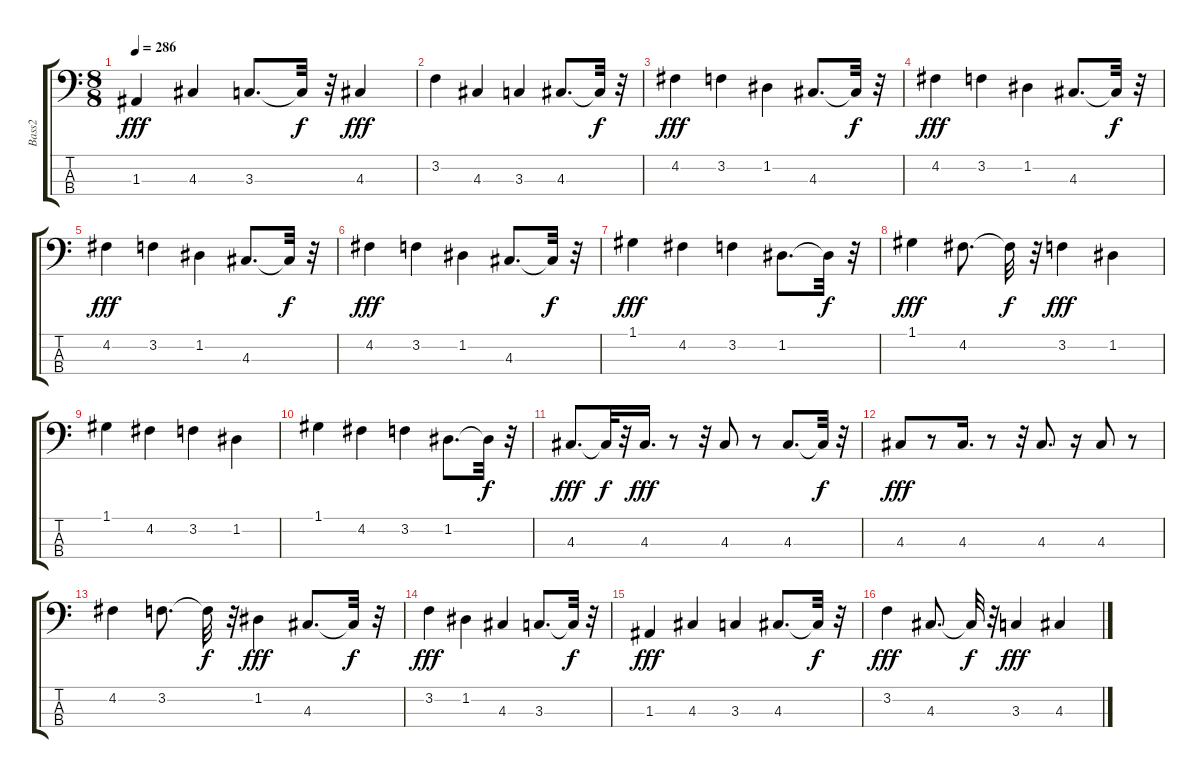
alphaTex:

\track ("Bass2" "Bass2") {instrument electricbasspick}
\staff {score tabs}
\tuning (G2 D2 A1 E1) {hide}
\ts (8 8)
\tempo 286
\clef f4
\ks c
1.3.4{dy fff} 4.3.4 3.3.8{d} 3.3{t}.32{dy f} r.32 4.3.4{dy fff} |
3.2.4 4.3.4 3.3.4 4.3.8{d} 4.3{t}.32{dy f} r.32 |
4.2.4{dy fff} 3.2.4 1.2.4 4.3.8{d} 4.3{t}.32{dy f} r.32 |
4.2.4{dy fff} 3.2.4 1.2.4 4.3.8{d} 4.3{t}.32{dy f} r.32 |
4.2.4{dy fff} 3.2.4 1.2.4 4.3.8{d} 4.3{t}.32{dy f} r.32 |
4.2.4{dy fff} 3.2.4 1.2.4 4.3.8{d} 4.3{t}.32{dy f} r.32 |
1.1.4{dy fff} 4.2.4 3.2.4 1.2.8{d} 1.2{t}.32{dy f} r.32 |
1.1.4{dy fff} 4.2.8{d} 4.2{t}.32{dy f} r.32 3.2.4{dy fff} 1.2.4 |
1.1.4 4.2.4 3.2.4 1.2.4 |
1.1.4 4.2.4 3.2.4 1.2.8{d} 1.2{t}.32{dy f} r.32 |
4.3.8{d dy fff} 4.3{t}.32{dy f} r.32 4.3.16{d dy fff} r.8 r.32 4.3.8 r.8 4.3.8{d} 4.3{t}.32{dy f} r.32 |
4.3.8{dy fff} r.8 4.3.16{d} r.8 r.32 4.3.8{d} r.16 4.3.8 r.8 |
4.2.4 3.2.8{d} 3.2{t}.32{dy f} r.32 1.2.4{dy fff} 4.3.8{d} 4.3{t}.32{dy f} r.32 |
3.2.4{dy fff} 1.2.4 4.3.4 3.3.8{d} 3.3{t}.32{dy f} r.32 |
1.3.4{dy fff} 4.3.4 3.3.4 4.3.8{d} 4.3{t}.32{dy f} r.32 |
3.2.4{dy fff} 4.3.8{d} 4.3{t}.32{dy f} r.32 3.3.4{dy fff} 4.3.4
